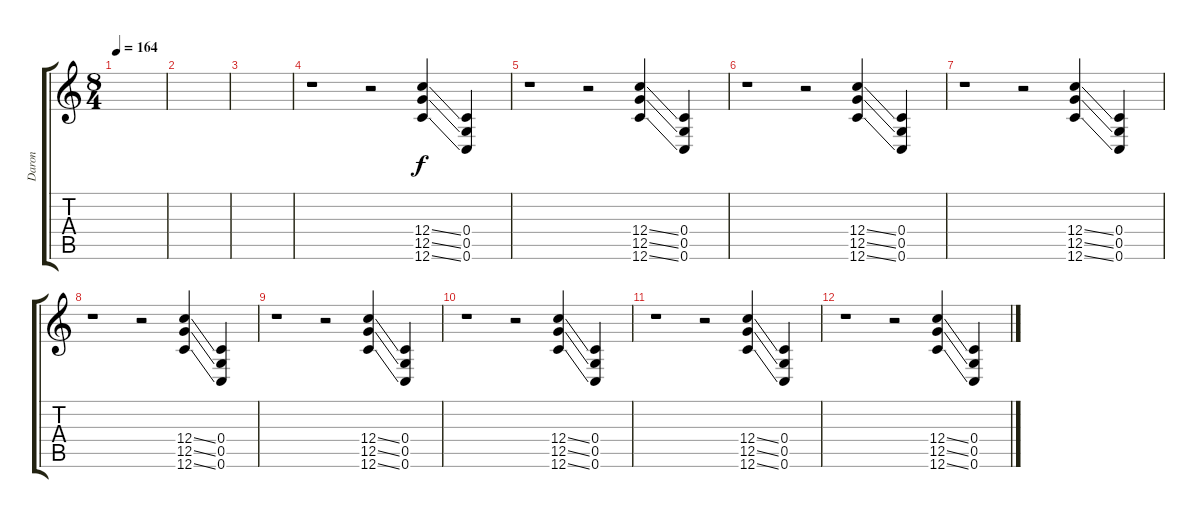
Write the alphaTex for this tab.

\track ("Daron" "Daron") {instrument overdrivenguitar}
\staff {score tabs}
\tuning (D4 A3 F3 C3 G2 C2) {hide}
\ts (8 4)
\tempo 164
\clef g2
\ks c
|
|
|
r.1 r.2 (12.4{ss} 12.5{ss} 12.6{ss}).4 (0.4 0.5 0.6).4 |
r.1 r.2 (12.4{ss} 12.5{ss} 12.6{ss}).4 (0.4 0.5 0.6).4 |
r.1 r.2 (12.4{ss} 12.5{ss} 12.6{ss}).4 (0.4 0.5 0.6).4 |
r.1 r.2 (12.4{ss} 12.5{ss} 12.6{ss}).4 (0.4 0.5 0.6).4 |
r.1 r.2 (12.4{ss} 12.5{ss} 12.6{ss}).4 (0.4 0.5 0.6).4 |
r.1 r.2 (12.4{ss} 12.5{ss} 12.6{ss}).4 (0.4 0.5 0.6).4 |
r.1 r.2 (12.4{ss} 12.5{ss} 12.6{ss}).4 (0.4 0.5 0.6).4 |
r.1 r.2 (12.4{ss} 12.5{ss} 12.6{ss}).4 (0.4 0.5 0.6).4 |
r.1 r.2 (12.4{ss} 12.5{ss} 12.6{ss}).4 (0.4 0.5 0.6).4
